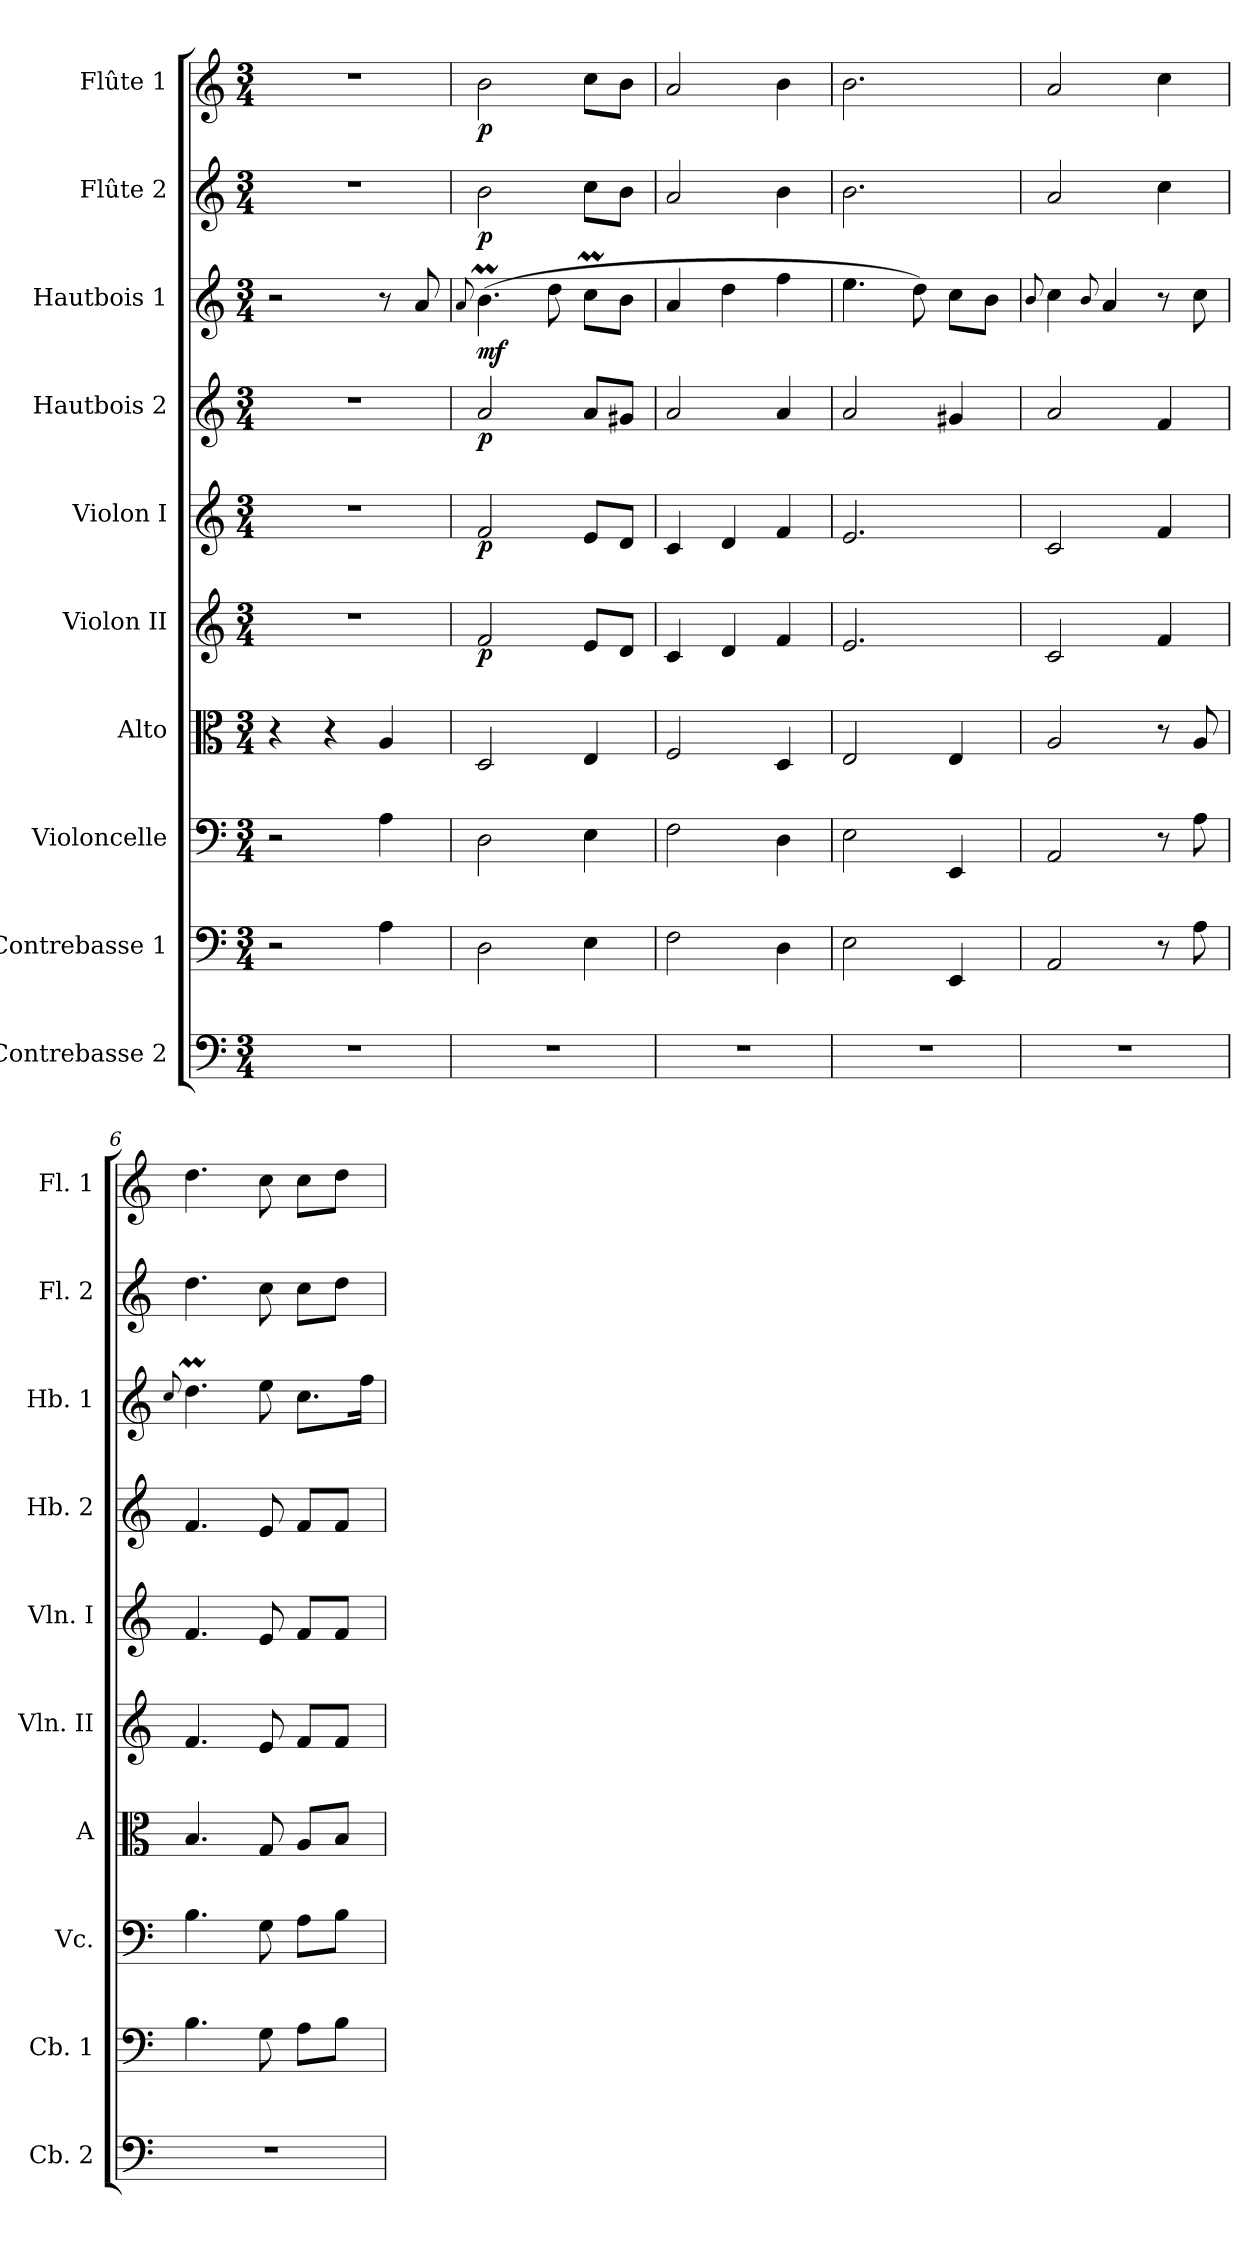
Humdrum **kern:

**kern	**kern	**kern	**kern	**kern	**dynam	**kern	**dynam	**kern	**dynam	**kern	**dynam	**kern	**dynam	**kern	**dynam
*part10	*part9	*part8	*part7	*part6	*part6	*part5	*part5	*part4	*part4	*part3	*part3	*part2	*part2	*part1	*part1
*staff10	*staff9	*staff8	*staff7	*staff6	*staff6	*staff5	*staff5	*staff4	*staff4	*staff3	*staff3	*staff2	*staff2	*staff1	*staff1
*I"Contrebasse 2	*I"Contrebasse 1	*I"Violoncelle	*I"Alto	*I"Violon II	*	*I"Violon I	*	*I"Hautbois 2	*	*I"Hautbois 1	*	*I"Flûte 2	*	*I"Flûte 1	*
*I'Cb. 2	*I'Cb. 1	*I'Vc.	*I'A	*I'Vln. II	*	*I'Vln. I	*	*I'Hb. 2	*	*I'Hb. 1	*	*I'Fl. 2	*	*I'Fl. 1	*
*clefF4	*clefF4	*clefF4	*clefC3	*clefG2	*	*clefG2	*	*clefG2	*	*clefG2	*	*clefG2	*	*clefG2	*
*ITrd7c12	*ITrd7c12	*	*	*	*	*	*	*	*	*	*	*	*	*	*
*k[]	*k[]	*k[]	*k[]	*k[]	*	*k[]	*	*k[]	*	*k[]	*	*k[]	*	*k[]	*
*a:	*a:	*a:	*a:	*a:	*	*a:	*	*a:	*	*a:	*	*a:	*	*a:	*
*M3/4	*M3/4	*M3/4	*M3/4	*M3/4	*	*M3/4	*	*M3/4	*	*M3/4	*	*M3/4	*	*M3/4	*
=1	=1	=1	=1	=1	=1	=1	=1	=1	=1	=1	=1	=1	=1	=1	=1
2.r	2r	2r	4r	2.r	.	2.r	.	2.r	.	2r	.	2.r	.	2.r	.
.	.	.	4r	.	.	.	.	.	.	.	.	.	.	.	.
.	4AA\	4A\	4A/	.	.	.	.	.	.	8r	.	.	.	.	.
.	.	.	.	.	.	.	.	.	.	8a/	.	.	.	.	.
=2	=2	=2	=2	=2	=2	=2	=2	=2	=2	=2	=2	=2	=2	=2	=2
.	.	.	.	.	.	.	.	.	.	(8qqa/	.	.	.	.	.
!	!	!	!	!	!LO:DY:b	!	!LO:DY:b	!	!LO:DY:b	!	!LO:DY:b	!	!LO:DY:b	!	!LO:DY:b
2.r	2DD\	2D\	2D/	2f/	p	2f/	p	2a/	p	(>4.bm\	mf	2b\	p	2b\	p
.	.	.	.	.	.	.	.	.	.	8dd\	.	.	.	.	.
.	4EE\	4E\	4E/	8e/L	.	8e/L	.	8a/L	.	8ccM\L	.	8cc\L	.	8cc\L	.
.	.	.	.	8d/J	.	8d/J	.	8g#X/J	.	8b\J	.	8b\J	.	8b\J	.
=3	=3	=3	=3	=3	=3	=3	=3	=3	=3	=3	=3	=3	=3	=3	=3
2.r	2FF\	2F\	2F/	4c/	.	4c/	.	2a/	.	4a/	.	2a/	.	2a/	.
.	.	.	.	4d/	.	4d/	.	.	.	4dd\	.	.	.	.	.
.	4DD\	4D\	4D/	4f/	.	4f/	.	4a/	.	4ff\	.	4b\	.	4b\	.
=4	=4	=4	=4	=4	=4	=4	=4	=4	=4	=4	=4	=4	=4	=4	=4
2.r	2EE\	2E\	2E/	2.e/	.	2.e/	.	2a/	.	4.ee\	.	2.b\	.	2.b\	.
.	.	.	.	.	.	.	.	.	.	8dd\)	.	.	.	.	.
.	4EEE/	4EE/	4E/	.	.	.	.	4g#X/	.	8cc\L	.	.	.	.	.
.	.	.	.	.	.	.	.	.	.	8b\J	.	.	.	.	.
!!LO:PB:g=z
=5	=5	=5	=5	=5	=5	=5	=5	=5	=5	=5	=5	=5	=5	=5	=5
.	.	.	.	.	.	.	.	.	.	8qqb/	.	.	.	.	.
2.r	2AAA/	2AA/	2A/	2c/	.	2c/	.	2a/	.	4cc\	.	2a/	.	2a/	.
.	.	.	.	.	.	.	.	.	.	8qqb/	.	.	.	.	.
.	.	.	.	.	.	.	.	.	.	4a/	.	.	.	.	.
.	8r	8r	8r	4f/	.	4f/	.	4f/	.	8r	.	4cc\	.	4cc\	.
.	8AA\	8A\	8A/	.	.	.	.	.	.	8cc\	.	.	.	.	.
=6	=6	=6	=6	=6	=6	=6	=6	=6	=6	=6	=6	=6	=6	=6	=6
.	.	.	.	.	.	.	.	.	.	8qqcc/	.	.	.	.	.
2.r	4.BB\	4.B\	4.B/	4.f/	.	4.f/	.	4.f/	.	4.ddM\	.	4.dd\	.	4.dd\	.
.	8GG\	8G\	8G/	8e/	.	8e/	.	8e/	.	8ee\	.	8cc\	.	8cc\	.
.	8AA\L	8A\L	8A/L	8f/L	.	8f/L	.	8f/L	.	8.cc\L	.	8cc\L	.	8cc\L	.
.	8BB\J	8B\J	8B/J	8f/J	.	8f/J	.	8f/J	.	.	.	8dd\J	.	8dd\J	.
.	.	.	.	.	.	.	.	.	.	16ff\Jk	.	.	.	.	.
=	=	=	=	=	=	=	=	=	=	=	=	=	=	=	=
*-	*-	*-	*-	*-	*-	*-	*-	*-	*-	*-	*-	*-	*-	*-	*-
